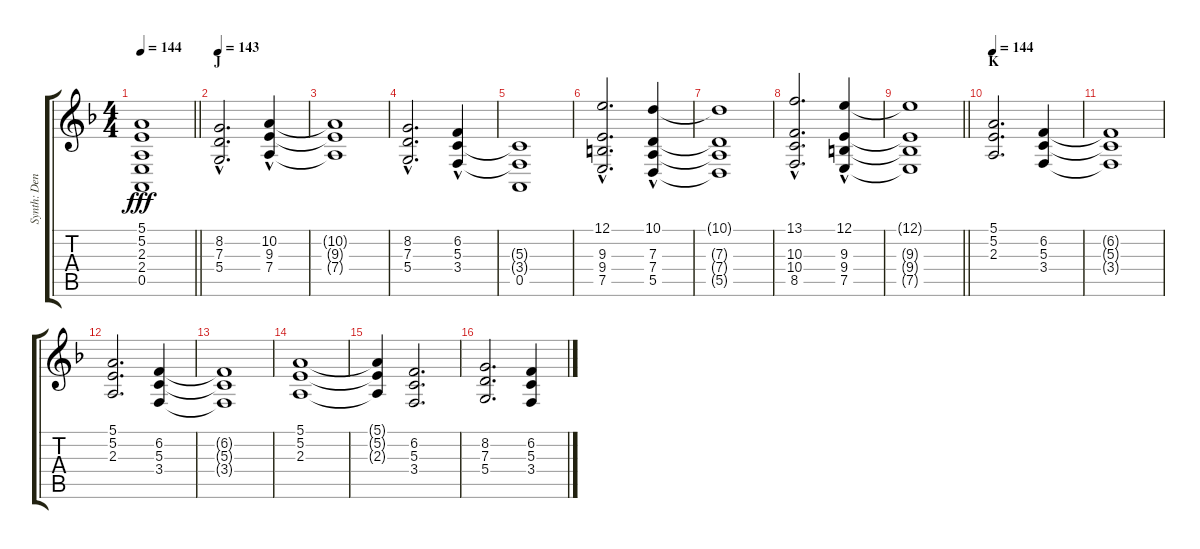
\track ("Synth: Denis" "Synth: Den") {instrument synthstrings1}
\staff {score tabs}
\tuning (E4 B3 G3 D3 A2 E2) {hide}
\ts (4 4)
\tempo 144
\clef g2
\barLineRight lightlight
\ks f
(5.1{t} 5.2{t} 2.3{t} 2.4{t} 0.5{t}).1{dy fff} |
\section ("" "J")
\tempo 143
(8.2{hac} 7.3{hac} 5.4{hac}).2{d} (10.2{hac} 9.3{hac} 7.4{hac}).4 |
(10.2{t} 9.3{t} 7.4{t}).1 |
(8.2{hac} 7.3{hac} 5.4{hac}).2{d} (6.2{hac} 5.3{hac} 3.4{hac}).4 |
(5.3{t} 3.4{t} 0.5).1 |
(12.1{hac} 9.3{hac} 9.4{hac} 7.5{hac}).2{d} (10.1{hac} 7.3{hac} 7.4{hac} 5.5{hac}).4 |
(10.1{t} 7.3{t} 7.4{t} 5.5{t}).1 |
(13.1{hac} 10.3{hac} 10.4{hac} 8.5{hac}).2{d} (12.1{hac} 9.3{hac} 9.4{hac} 7.5{hac}).4 |
\barLineRight lightlight
(12.1{t} 9.3{t} 9.4{t} 7.5{t}).1 |
\section ("" "K")
\tempo 144
(5.1 5.2 2.3).2{d} (6.2 5.3 3.4).4 |
(6.2{t} 5.3{t} 3.4{t}).1 |
(5.1 5.2 2.3).2{d} (6.2 5.3 3.4).4 |
(6.2{t} 5.3{t} 3.4{t}).1 |
(5.1 5.2 2.3).1 |
(5.1{t} 5.2{t} 2.3{t}).4 (6.2 5.3 3.4).2{d} |
(8.2 7.3 5.4).2{d} (6.2 5.3 3.4).4
